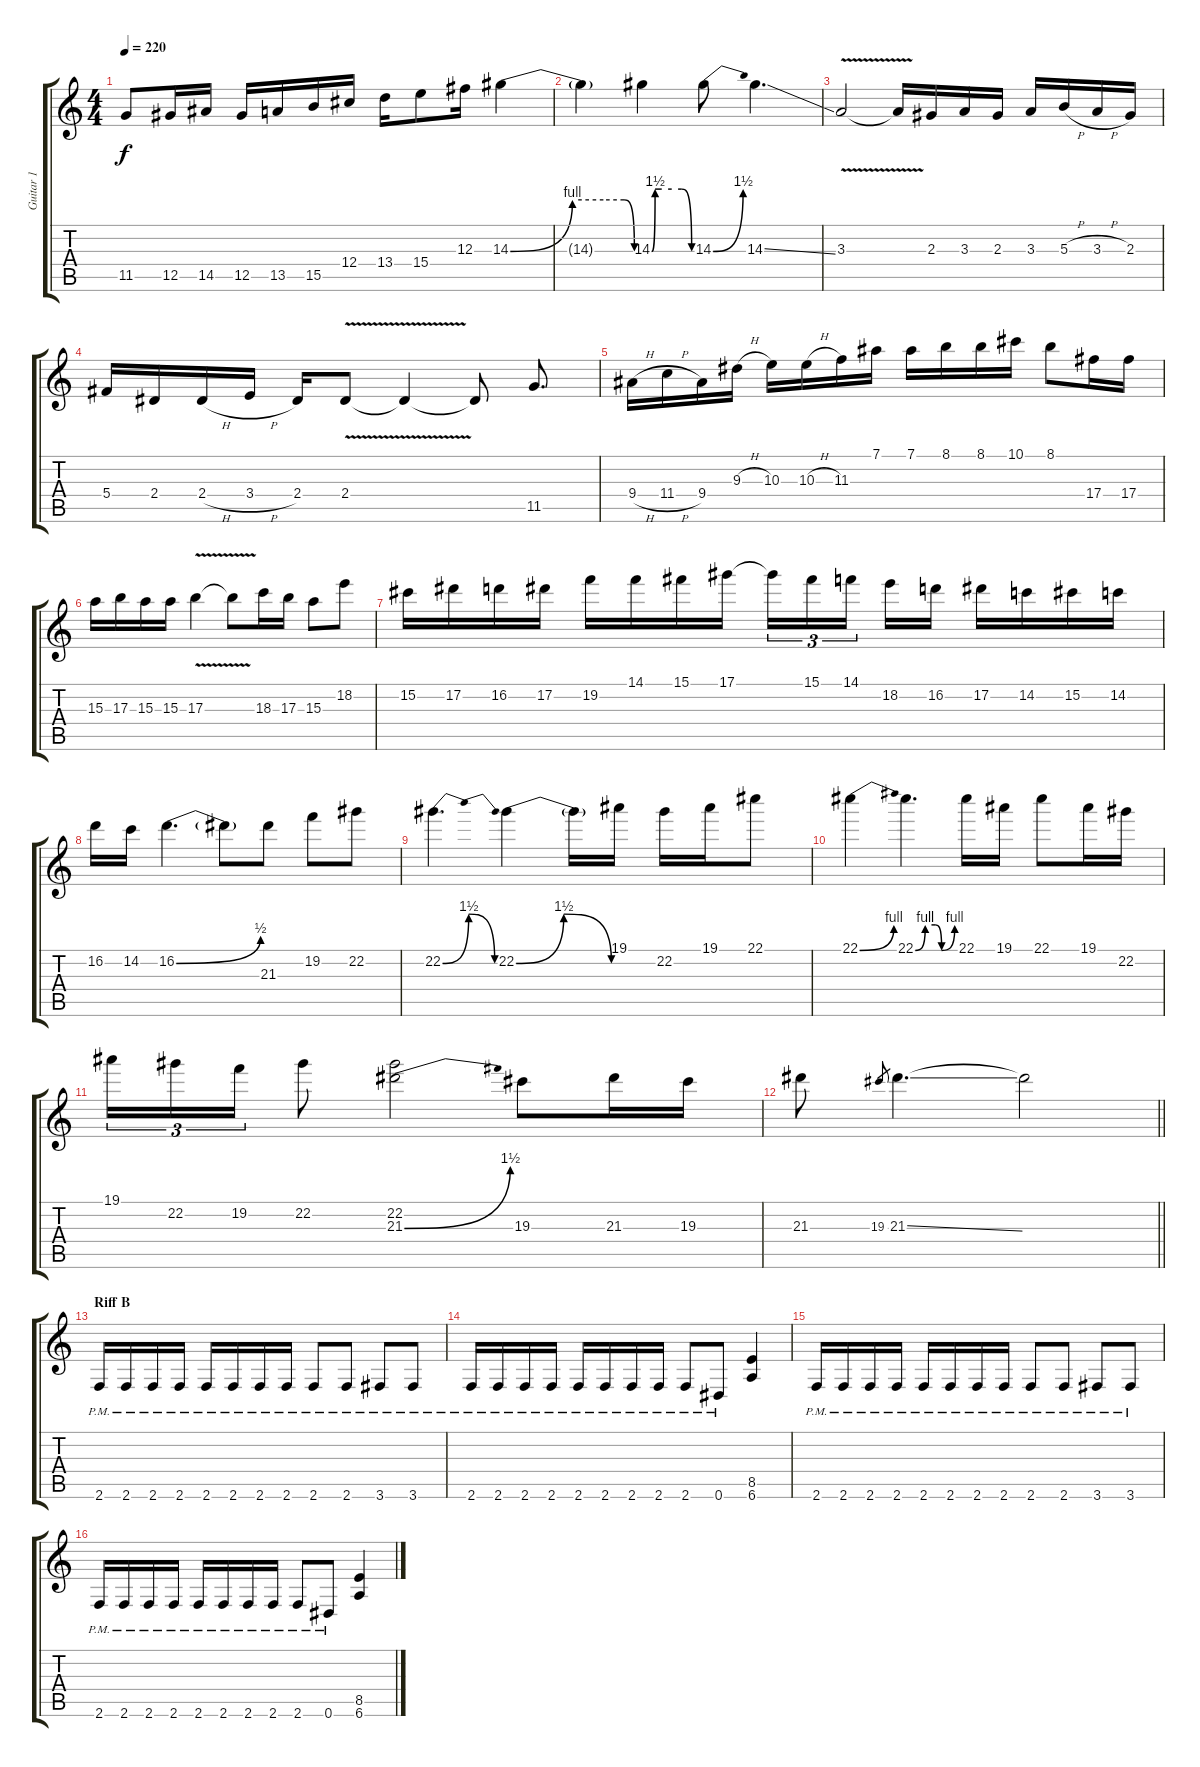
\track ("Guitar 1" "Guitar 1") {instrument distortionguitar}
\staff {score tabs}
\tuning (Eb4 Bb3 Gb3 Db3 Ab2 Eb2) {hide}
\ts (4 4)
\tempo 220
\clef g2
\ks c
11.5.8{dy f} 12.5.16 14.5.16 12.5.16 13.5.16 15.5.16 12.4.16 13.4.16 15.4.8 12.3.16 14.3{be (custom 0 0 30 4 45 4 55 4 60 0)}.4 |
14.3{t}.4 14.3{be (custom 0 0 5 6 15 6 30 6 45 6 60 0)}.4 14.3{be (bend 0 0 60 6)}.8 14.3{ss}.4{d} |
3.3{v}.2 3.3{t}.16 2.3.16 3.3.16 2.3.16 3.3.16 5.3{h}.16 3.3{h}.16 2.3.16 |
5.4.16 2.4.16 2.4{h}.16 3.4{h}.16 2.4.16 2.4{v}.8 2.4{t}.4 2.4{t}.8 11.5.8{d} |
9.4{h}.16 11.4{h}.16 9.4.16 9.3{h}.16 10.3.16 10.3{h}.16 11.3.16 7.1.16 7.1.16 8.1.16 8.1.16 10.1.16 8.1.8 17.4.16 17.4.16 |
15.3.16 17.3.16 15.3.16 15.3.16 17.3{v}.4 17.3{t}.8 18.3.16 17.3.16 15.3.8 18.2.8 |
15.2.16 17.2.16 16.2.16 17.2.16 19.2.16 14.1.16 15.1.16 17.1.16 17.1{t}.16{tu (3 2)} 15.1.16{tu (3 2)} 14.1.16{tu (3 2) beam splitsecondary} 18.2.16 16.2.16 17.2.16 14.2.16 15.2.16 14.2.16 |
16.2.16 14.2.16 16.2{be (bend 0 0 60 2)}.4{d} 16.2{t}.8 21.3.8 19.2.8 22.2.8 |
22.2{be (bendrelease 0 0 15 6 30 6 60 0)}.4{d} 22.2{be (bendrelease 0 0 15 6 30 6 60 0)}.4 22.2{t}.16 19.1.16 22.2.16 19.1.16 22.1.8 |
22.1{be (bend 0 0 60 4)}.4 22.1{be (custom 0 0 15 4 30 4 40 0 60 4)}.4{d} 22.1.16 19.1.16 22.1.8 19.1.16 22.2.16 |
19.1.16{tu (3 2)} 22.2.16{tu (3 2)} 19.2.16{tu (3 2)} 22.2.8 (22.2 21.3{be (bend 0 0 60 6)}).2 19.3.8 21.3.16 19.3.16 |
\barLineRight lightlight
21.3.8 19.3.8{gr} 21.3{ss}.4{d} 21.3{t}.2 |
\section ("" "Riff B")
2.6{pm}.16 2.6{pm}.16 2.6{pm}.16 2.6{pm}.16 2.6{pm}.16 2.6{pm}.16 2.6{pm}.16 2.6{pm}.16 2.6{pm}.8 2.6{pm}.8 3.6{pm}.8 3.6{pm}.8 |
2.6{pm}.16 2.6{pm}.16 2.6{pm}.16 2.6{pm}.16 2.6{pm}.16 2.6{pm}.16 2.6{pm}.16 2.6{pm}.16 2.6{pm}.8 0.6{pm}.8 (8.5 6.6).4 |
2.6{pm}.16 2.6{pm}.16 2.6{pm}.16 2.6{pm}.16 2.6{pm}.16 2.6{pm}.16 2.6{pm}.16 2.6{pm}.16 2.6{pm}.8 2.6{pm}.8 3.6{pm}.8 3.6{pm}.8 |
2.6{pm}.16 2.6{pm}.16 2.6{pm}.16 2.6{pm}.16 2.6{pm}.16 2.6{pm}.16 2.6{pm}.16 2.6{pm}.16 2.6{pm}.8 0.6{pm}.8 (8.5 6.6).4
